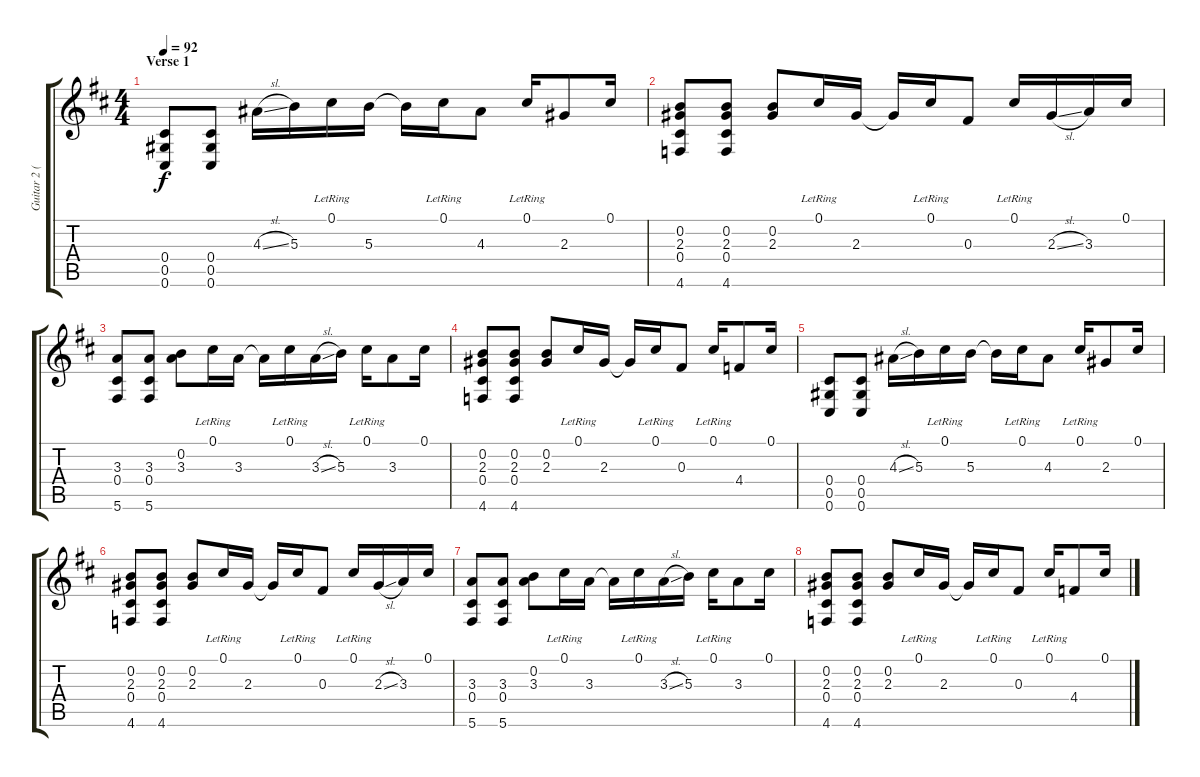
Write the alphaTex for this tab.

\track ("Guitar 2 (12-string)" "Guitar 2 (") {instrument acousticguitarsteel}
\staff {score tabs}
\tuning (Db4 B3 Gb3 Db3 Ab2 Db2) {hide}
\ts (4 4)
\section ("" "Verse 1")
\tempo 92
\clef g2
\ks d
(0.4 0.5 0.6).8{dy f} (0.4 0.5 0.6).8 4.3{sl}.16 5.3.16 0.1{lr}.16 5.3.16 5.3{t}.16 0.1{lr}.16 4.3.8 0.1{lr}.16 2.3.8 0.1.16 |
(0.2 2.3 0.4 4.6).8 (0.2 2.3 0.4 4.6).8 (0.2 2.3).8 0.1{lr}.16 2.3.16 2.3{t}.16 0.1{lr}.16 0.3.8 0.1{lr}.16 2.3{sl}.16 3.3.16 0.1.16 |
(3.3 0.4 5.6).8 (3.3 0.4 5.6).8 (0.2 3.3).8 0.1{lr}.16 3.3.16 3.3{t}.16 0.1{lr}.16 3.3{sl}.16 5.3.16 0.1{lr}.16 3.3.8 0.1.16 |
(0.2 2.3 0.4 4.6).8 (0.2 2.3 0.4 4.6).8 (0.2 2.3).8 0.1{lr}.16 2.3.16 2.3{t}.16 0.1{lr}.16 0.3.8 0.1{lr}.16 4.4.8 0.1.16 |
(0.4 0.5 0.6).8 (0.4 0.5 0.6).8 4.3{sl}.16 5.3.16 0.1{lr}.16 5.3.16 5.3{t}.16 0.1{lr}.16 4.3.8 0.1{lr}.16 2.3.8 0.1.16 |
(0.2 2.3 0.4 4.6).8 (0.2 2.3 0.4 4.6).8 (0.2 2.3).8 0.1{lr}.16 2.3.16 2.3{t}.16 0.1{lr}.16 0.3.8 0.1{lr}.16 2.3{sl}.16 3.3.16 0.1.16 |
(3.3 0.4 5.6).8 (3.3 0.4 5.6).8 (0.2 3.3).8 0.1{lr}.16 3.3.16 3.3{t}.16 0.1{lr}.16 3.3{sl}.16 5.3.16 0.1{lr}.16 3.3.8 0.1.16 |
(0.2 2.3 0.4 4.6).8 (0.2 2.3 0.4 4.6).8 (0.2 2.3).8 0.1{lr}.16 2.3.16 2.3{t}.16 0.1{lr}.16 0.3.8 0.1{lr}.16 4.4.8 0.1.16
